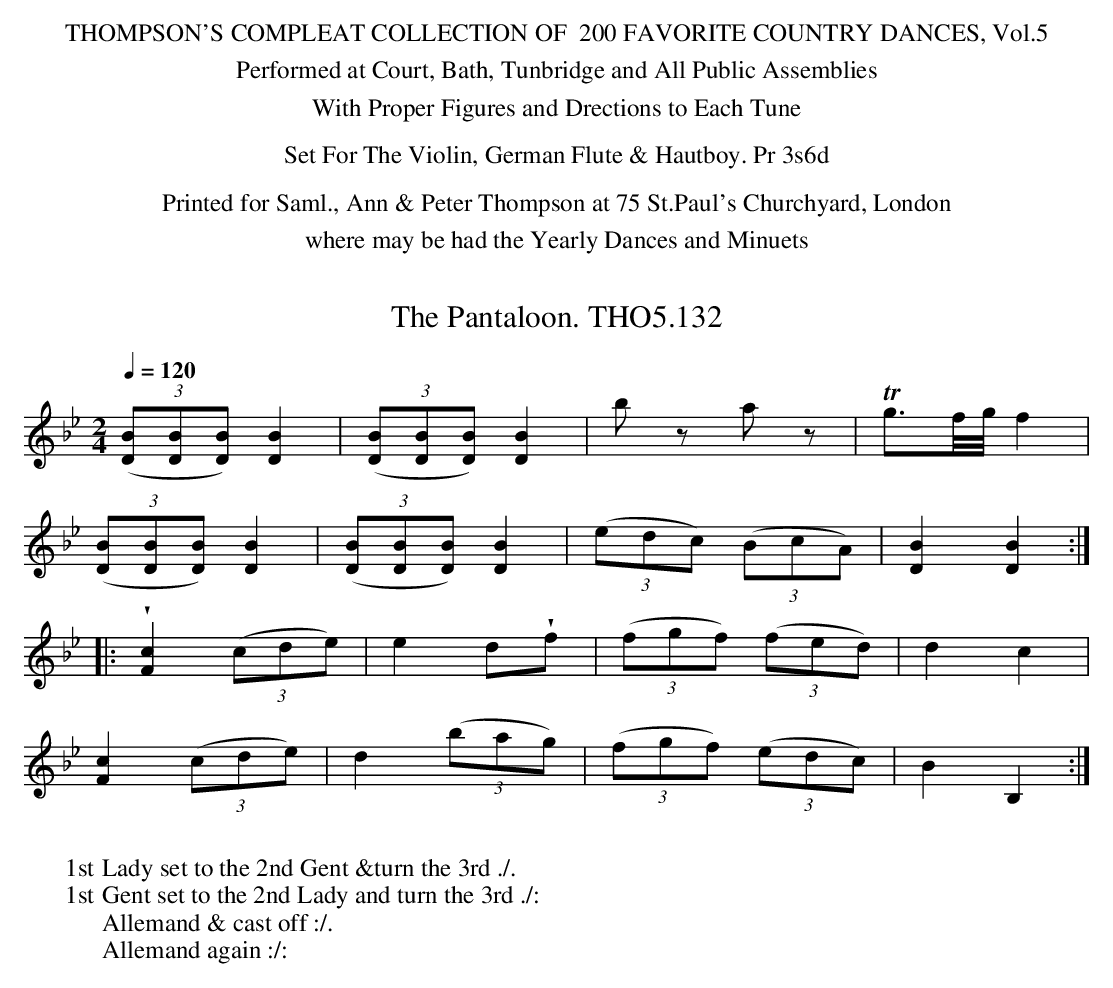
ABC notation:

X:1
T:Pantaloon. THO5.132, The
M:2/4
L:1/8
U:w=!wedge!
Q:1/4=120
K:Bb
(3([BD][BD][BD]) [B2D2]|(3([DB][DB][DB]) [B2D2]|bz az|Tg3/f//g// f2|
(3([BD][BD][BD]) [B2D2]|(3([BD][BD][BD]) [B2D2]|(3(edc) (3(BcA)|[B2D2][B2D2]:|
|:w[c2F2] (3(cde)|e2-dwf|(3(fgf) (3(fed)|d2c2|
[c2F2] (3(cde)|d2 (3(bag)|(3(fgf) (3(edc)|B2 B,2:|
W:
W:1st Lady set to the 2nd Gent &turn the 3rd ./.
W:1st Gent set to the 2nd Lady and turn the 3rd ./:
W:Allemand & cast off :/.
W:Allemand again :/:
